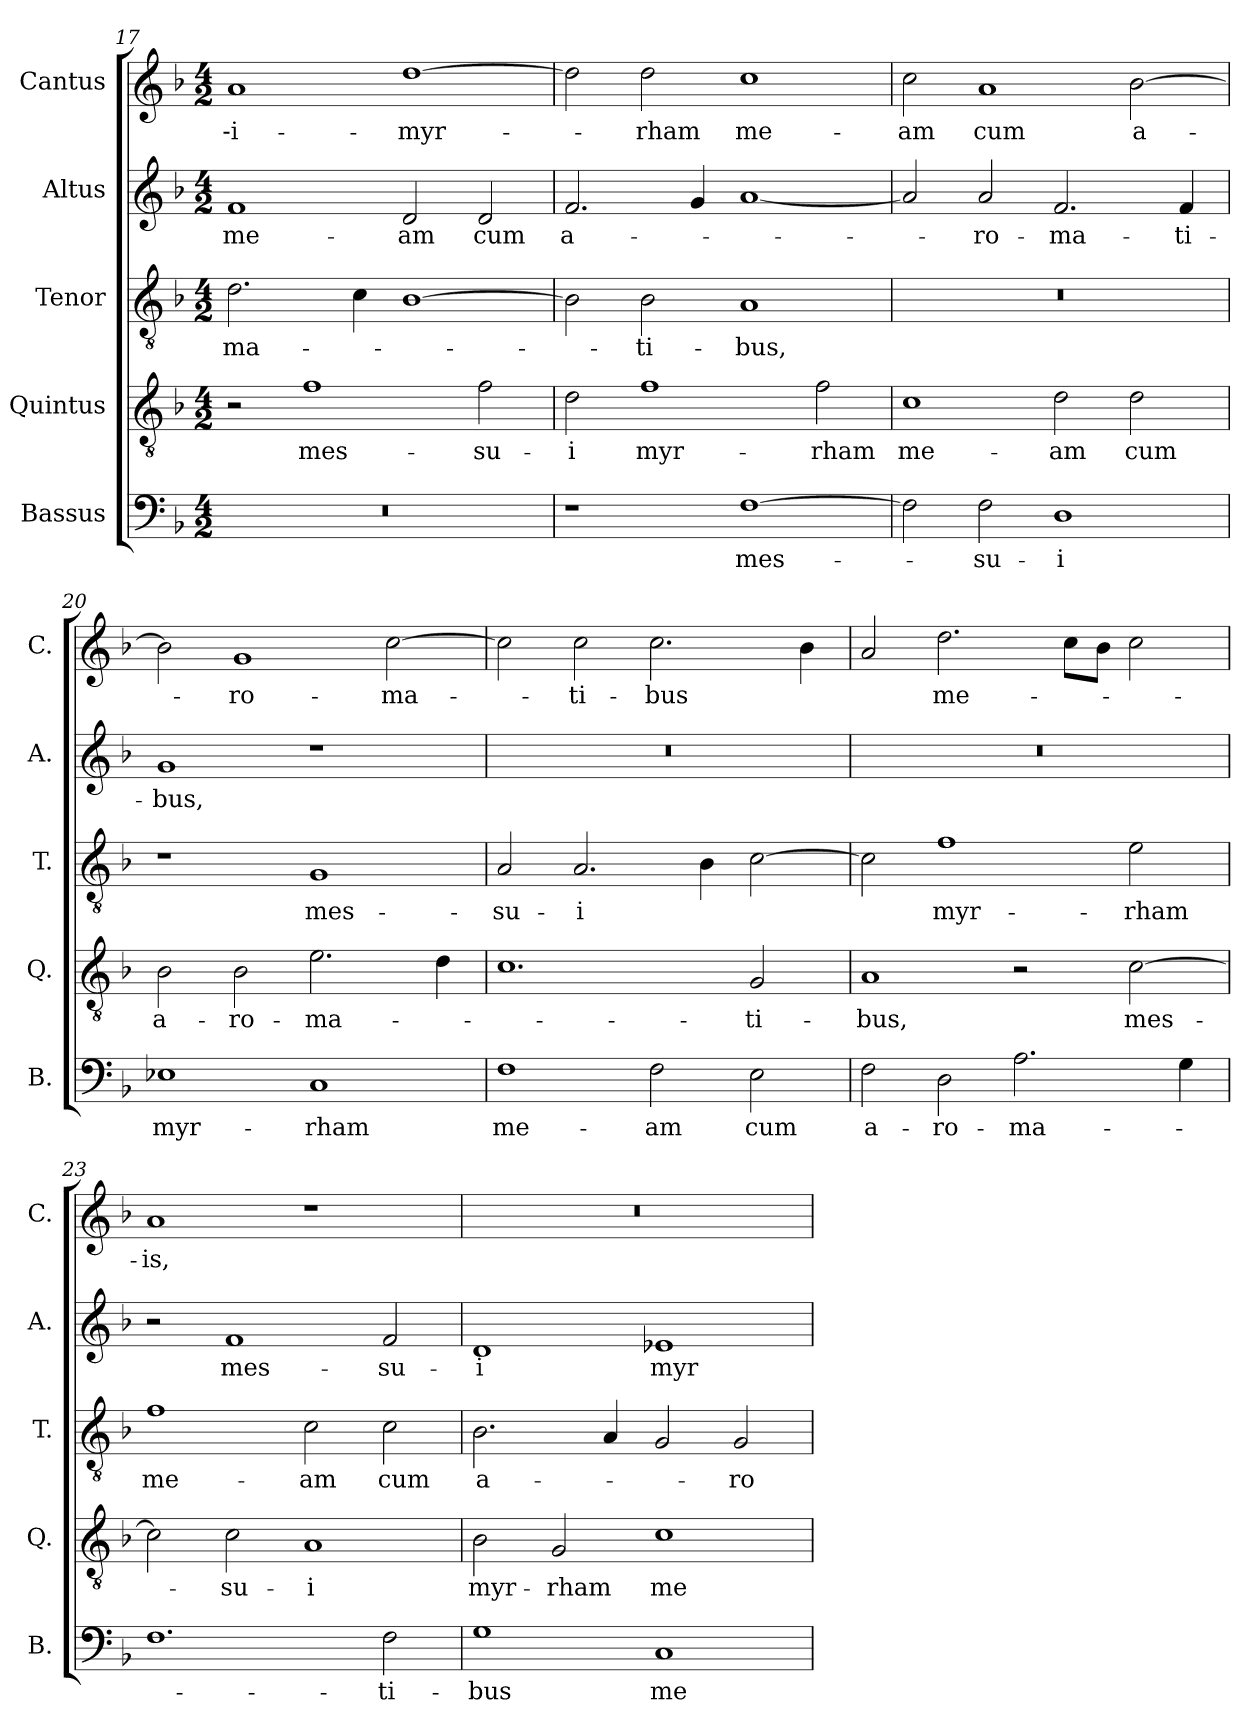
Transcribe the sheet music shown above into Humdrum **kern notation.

**kern	**text	**kern	**text	**kern	**text	**kern	**text	**kern	**text
*part5	*part5	*part4	*part4	*part3	*part3	*part2	*part2	*part1	*part1
*staff5	*staff5	*staff4	*staff4	*staff3	*staff3	*staff2	*staff2	*staff1	*staff1
*I"Bassus	*	*I"Quintus	*	*I"Tenor	*	*I"Altus	*	*I"Cantus	*
*I'B.	*	*I'Q.	*	*I'T.	*	*I'A.	*	*I'C.	*
*clefF4	*	*clefGv2	*	*clefGv2	*	*clefG2	*	*clefG2	*
*k[b-]	*	*k[b-]	*	*k[b-]	*	*k[b-]	*	*k[b-]	*
*M4/2	*	*M4/2	*	*M4/2	*	*M4/2	*	*M4/2	*
=17	=17	=17	=17	=17	=17	=17	=17	=17	=17
0r	.	2r	.	2.d\	-ma­-	1f	me­-	1a	--i-
.	.	1f	mes­-	.	.	.	.	.	.
.	.	.	.	4c\	.	.	.	.	.
.	.	.	.	[1B-	.	2d/	-am	[1dd	-myr­-
.	.	2f\	-su-	.	.	2d/	cum	.	.
=18	=18	=18	=18	=18	=18	=18	=18	=18	=18
1r	.	2d\	-i	2B-\]	.	2.f/	a­-	2dd\]	.
.	.	1f	myr-	2B-\	-ti­-	.	.	2dd\	-rham
.	.	.	.	.	.	4g/	.	.	.
[1F	mes-	.	.	1A	-bus,	[1a	.	1cc	me­-
.	.	2f\	-rham	.	.	.	.	.	.
=19	=19	=19	=19	=19	=19	=19	=19	=19	=19
2F\]	.	1c	me­-	0r	.	2a/]	.	2cc\	-am
2F\	-su-	.	.	.	.	2a/	-ro-	1a	cum
1D	-i	2d\	-am	.	.	2.f/	-ma-	.	.
.	.	2d\	cum	.	.	.	.	[2b-\	a-
.	.	.	.	.	.	4f/	-ti-	.	.
=20	=20	=20	=20	=20	=20	=20	=20	=20	=20
1E-X	myr-	2B-\	a­-	1r	.	1g	-bus,	2b-\]	.
.	.	2B-\	-ro-	.	.	.	.	1g	-ro-
1C	-rham	2.e\	-ma-	1G	mes-	1r	.	.	.
.	.	.	.	.	.	.	.	[2cc\	-ma-
.	.	4d\	.	.	.	.	.	.	.
=21	=21	=21	=21	=21	=21	=21	=21	=21	=21
1F	me-	1.c	.	2A/	-su-	0r	.	2cc\]	.
.	.	.	.	2.A/	-i	.	.	2cc\	-ti-
2F\	-am	.	.	.	.	.	.	2.cc\	-bus
.	.	.	.	4B-\	.	.	.	.	.
2E\	cum	2G/	-ti-	[2c\	.	.	.	.	.
.	.	.	.	.	.	.	.	4b-\	.
=22	=22	=22	=22	=22	=22	=22	=22	=22	=22
2F\	a-	1A	-bus,	2c\]	.	0r	.	2a/	.
2D\	-ro-	.	.	1f	myr-	.	.	2.dd\	me­-
2.A\	-ma­-	2r	.	.	.	.	.	.	.
.	.	.	.	.	.	.	.	8cc\L	.
.	.	.	.	.	.	.	.	8b-\J	.
.	.	[2c\	mes-	2e\	-rham	.	.	2cc\	.
4G\	.	.	.	.	.	.	.	.	.
=23	=23	=23	=23	=23	=23	=23	=23	=23	=23
1.F	.	2c\]	.	1f	me­-	2r	.	1a	-is,
.	.	2c\	-su-	.	.	1f	mes­-	.	.
.	.	1A	-i	2c\	-am	.	.	1r	.
2F\	-ti­-	.	.	2c\	cum	2f/	-su-	.	.
=24	=24	=24	=24	=24	=24	=24	=24	=24	=24
1G	-bus	2B-\	myr-	2.B-\	a-	1d	-i	0r	.
.	.	2G/	-rham	.	.	.	.	.	.
.	.	.	.	4A/	.	.	.	.	.
1C	me­-	1c	me­-	2G/	.	1e-X	myr­-	.	.
.	.	.	.	2G/	-ro-	.	.	.	.
=	=	=	=	=	=	=	=	=	=
*-	*-	*-	*-	*-	*-	*-	*-	*-	*-
